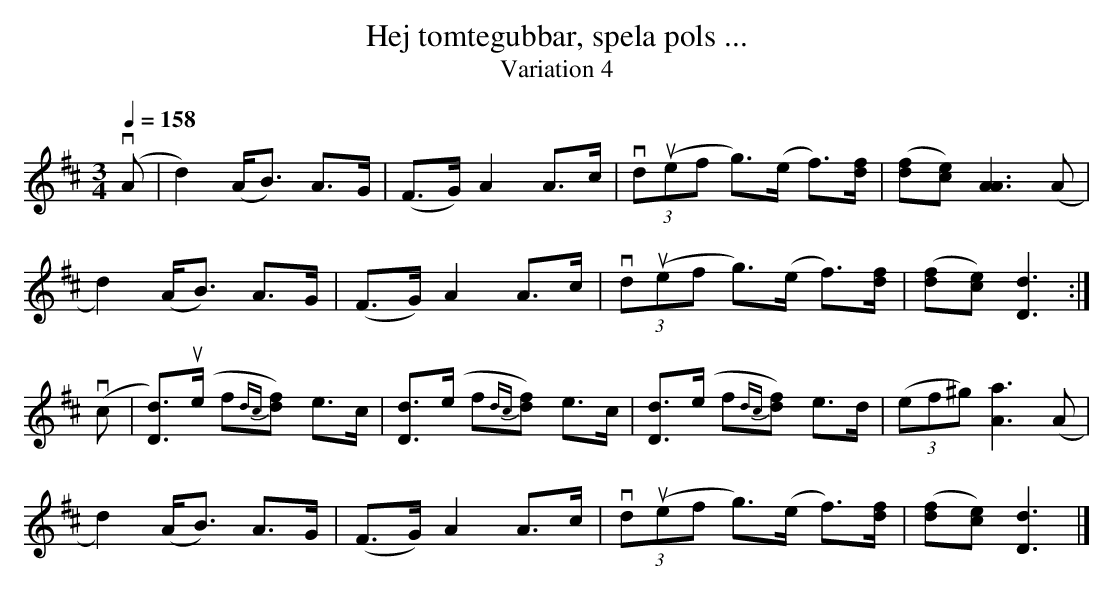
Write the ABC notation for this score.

X:1
T:Hej tomtegubbar, spela pols ...
T:Variation 4
M:3/4
L:1/8
Q:1/4=158
K:D
(vA|d2)(A<B) A>G|(F>G) A2 A>c|(3vd(uef g>)(e f>)[df]|([df][ce])[A3A3] (A|!
d2)(A<B) A>G|(F>G) A2 A>c|(3vd(uef g>)(e f>)[df]|([df][ce])[D3d3]:|!
(vc|[D3/d3/])(ue/ f{dc}[df]) e>c|[D3/d3/](e/ f{dc}[df]) e>c|[D3/d3/](e/ f{dc}[df]) e>d|(3(ef^g) [A3a3] (A|!
d2)(A<B) A>G|(F>G) A2 A>c|(3vd(uef g>)(e f>)[df]|([df][ce])[D3d3]|]
